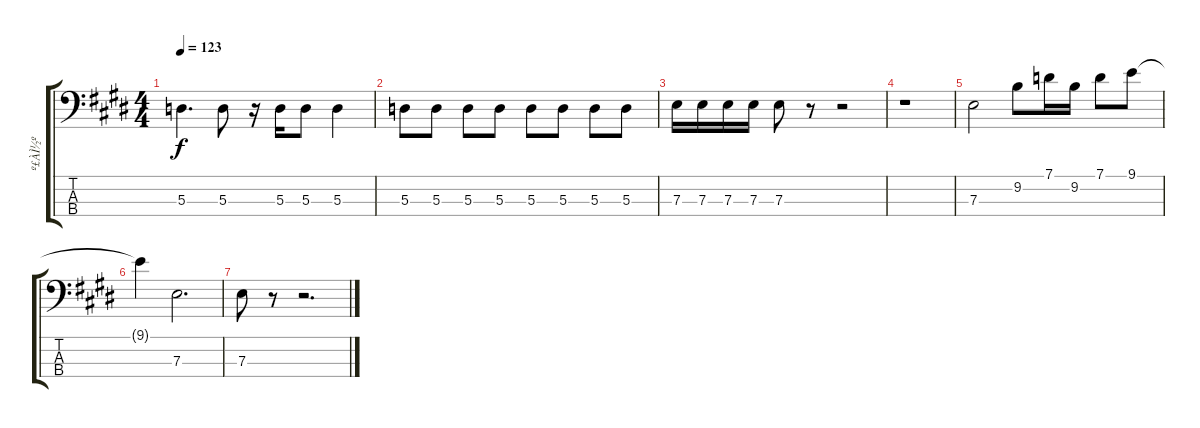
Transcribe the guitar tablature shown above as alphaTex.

\track ("º£ÀÌ½º" "º£ÀÌ½º") {instrument slapbass1}
\staff {score tabs}
\tuning (G2 D2 A1 E1) {hide}
\ts (4 4)
\tempo 123
\clef f4
\ks e
5.3.4{d dy f} 5.3.8 r.16 5.3.16 5.3.8 5.3.4 |
5.3.8 5.3.8 5.3.8 5.3.8 5.3.8 5.3.8 5.3.8 5.3.8 |
7.3.16 7.3.16 7.3.16 7.3.16 7.3.8 r.8 r.2 |
r.1 |
7.3.2 9.2.8 7.1.16 9.2.16 7.1.8 9.1.8 |
9.1{t}.4 7.3.2{d} |
7.3.8 r.8 r.2{d}
